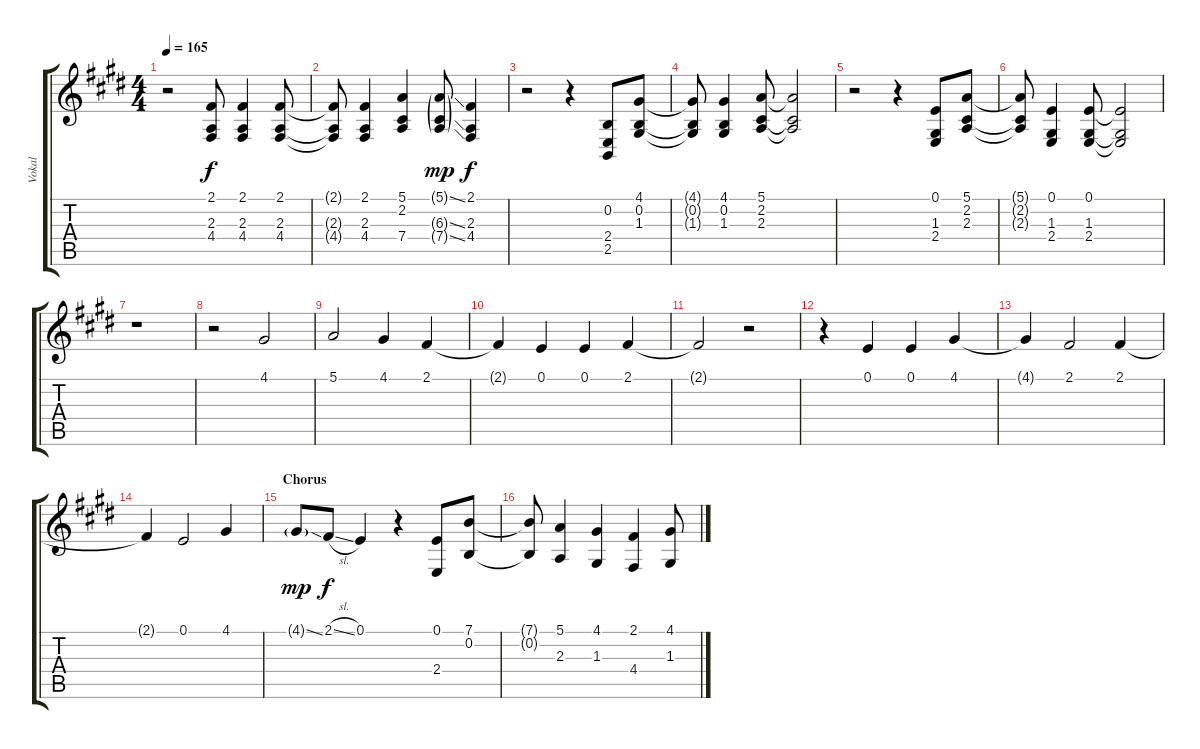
\track ("Vokal" "Vokal") {instrument viola}
\staff {score tabs}
\tuning (E4 B3 G3 D3 A2 E2) {hide}
\ts (4 4)
\tempo 165
\clef g2
\ks e
r.2{dy f} (2.1 2.3 4.4).8 (2.1 2.3 4.4).4 (2.1 2.3 4.4).8 |
(2.1{t} 2.3{t} 4.4{t}).8 (2.1 2.3 4.4).4 (5.1 2.2 7.4).4 (5.1{ss g} 6.3{ss g} 7.4{ss g}).8{dy mp} (2.1 2.3 4.4).4{dy f} |
r.2 r.4 (0.2 2.4 2.5).8 (4.1 0.2 1.3).8 |
(4.1{t} 0.2{t} 1.3{t}).8 (4.1 0.2 1.3).4 (5.1 2.2 2.3).8 (5.1{t} 2.2{t} 2.3{t}).2 |
r.2 r.4 (0.1 1.3 2.4).8 (5.1 2.2 2.3).8 |
(5.1{t} 2.2{t} 2.3{t}).8 (0.1 1.3 2.4).4 (0.1 1.3 2.4).8 (0.1{t} 1.3{t} 2.4{t}).2 |
r.1 |
r.2 4.1.2 |
5.1.2 4.1.4 2.1.4 |
2.1{t}.4 0.1.4 0.1.4 2.1.4 |
2.1{t}.2 r.2 |
r.4 0.1.4 0.1.4 4.1.4 |
4.1{t}.4 2.1.2 2.1.4 |
2.1{t}.4 0.1.2 4.1.4 |
\section ("" "Chorus")
4.1{ss g}.8{dy mp} 2.1{sl}.8{dy f} 0.1.4 r.4 (0.1 2.4).8 (7.1 0.2).8 |
(7.1{t} 0.2{t}).8 (5.1 2.3).4 (4.1 1.3).4 (2.1 4.4).4 (4.1 1.3).8
